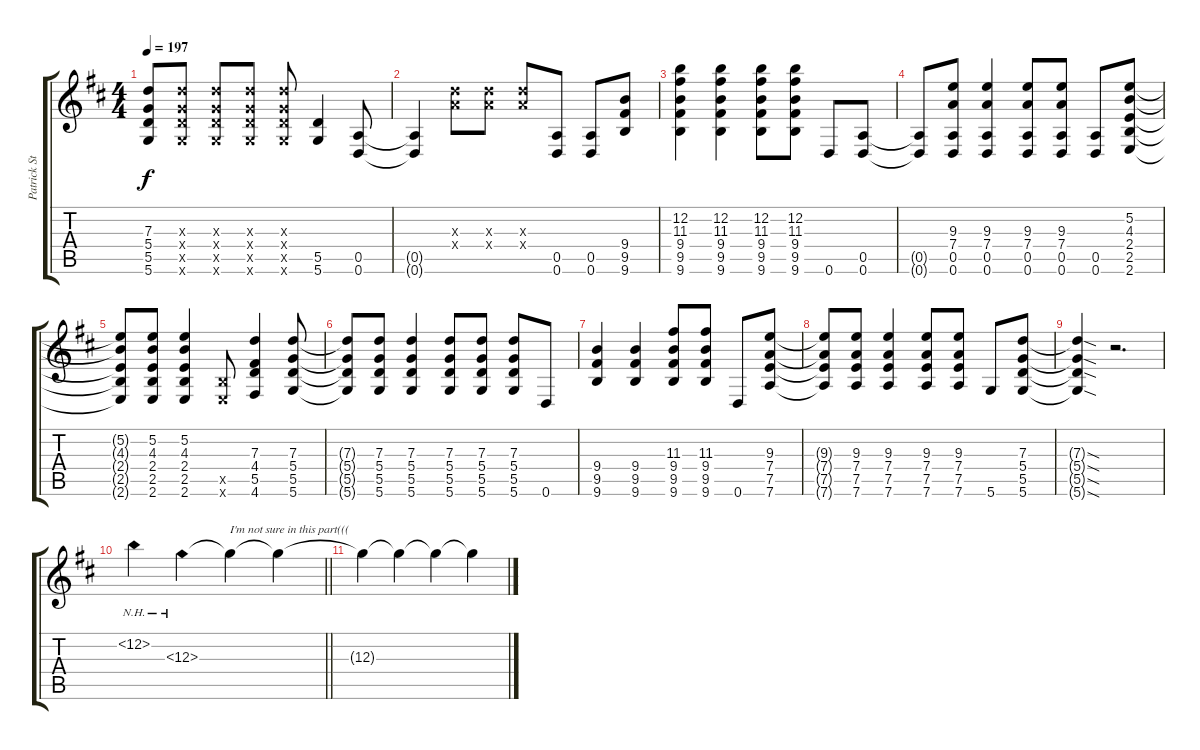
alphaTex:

\track ("Patrick Stump (Rhythm Guitar)" "Patrick St") {instrument distortionguitar}
\staff {score tabs}
\tuning (E4 B3 G3 D3 A2 D2) {hide}
\ts (4 4)
\tempo 197
\clef g2
\ks d
(7.3{t} 5.4{t} 5.5{t} 5.6{t}).8{dy f} (7.3{x} 5.4{x} 5.5{x} 5.6{x}).8 (7.3{x} 5.4{x} 5.5{x} 5.6{x}).8 (7.3{x} 5.4{x} 5.5{x} 5.6{x}).8 (7.3{x} 5.4{x} 5.5{x} 5.6{x}).8 (5.5 5.6).4 (0.5 0.6).8 |
(0.5{t} 0.6{t}).4 (7.3{x} 7.4{x}).8 (7.3{x} 7.4{x}).8 (7.3{x} 7.4{x}).8 (0.5 0.6).8 (0.5 0.6).8 (9.4 9.5 9.6).8 |
(12.2 11.3 9.4 9.5 9.6).4 (12.2 11.3 9.4 9.5 9.6).4 (12.2 11.3 9.4 9.5 9.6).8 (12.2 11.3 9.4 9.5 9.6).8 0.6.8 (0.5 0.6).8 |
(0.5{t} 0.6{t}).8 (9.3 7.4 0.5 0.6).8 (9.3 7.4 0.5 0.6).4 (9.3 7.4 0.5 0.6).8 (9.3 7.4 0.5 0.6).8 (0.5 0.6).8 (5.2 4.3 2.4 2.5 2.6).8 |
(5.2{t} 4.3{t} 2.4{t} 2.5{t} 2.6{t}).8 (5.2 4.3 2.4 2.5 2.6).8 (5.2 4.3 2.4 2.5 2.6).4 (2.5{x} 2.6{x}).8 (7.3 4.4 5.5 4.6).4 (7.3 5.4 5.5 5.6).8 |
(7.3{t} 5.4{t} 5.5{t} 5.6{t}).8 (7.3 5.4 5.5 5.6).8 (7.3 5.4 5.5 5.6).4 (7.3 5.4 5.5 5.6).8 (7.3 5.4 5.5 5.6).8 (7.3 5.4 5.5 5.6).8 0.6.8 |
(9.4 9.5 9.6).4 (9.4 9.5 9.6).4 (11.3 9.4 9.5 9.6).8 (11.3 9.4 9.5 9.6).8 0.6.8 (9.3 7.4 7.5 7.6).8 |
(9.3{t} 7.4{t} 7.5{t} 7.6{t}).8 (9.3 7.4 7.5 7.6).8 (9.3 7.4 7.5 7.6).4 (9.3 7.4 7.5 7.6).8 (9.3 7.4 7.5 7.6).8 5.6.8 (7.3 5.4 5.5 5.6).8 |
(7.3{sod t} 5.4{sod t} 5.5{sod t} 5.6{sod t}).4 r.2{d} |
\barLineRight lightlight
12.2{nh}.4 12.3{nh}.4 12.3{t}.4{txt "I'm not sure in this part((("} 12.3{t}.4 |
12.3{t}.4 12.3{t}.4 12.3{t}.4 12.3{t}.4
